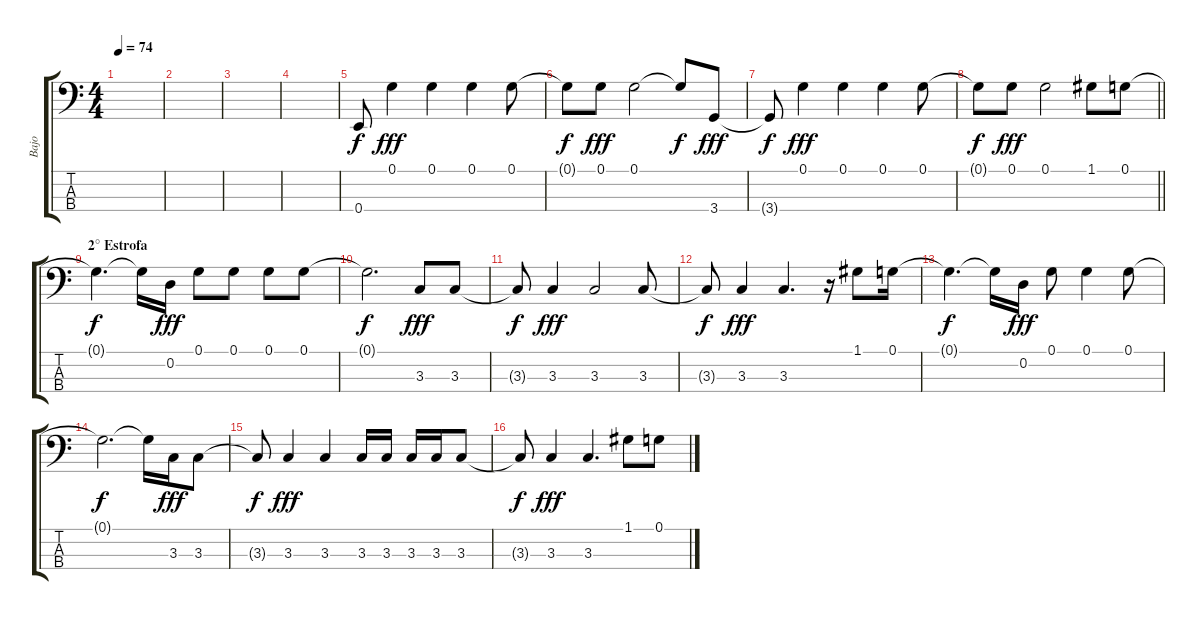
\track ("Bajo" "Bajo") {instrument electricbassfinger}
\staff {score tabs}
\tuning (G2 D2 A1 E1) {hide}
\ts (4 4)
\tempo 74
\clef f4
\ks c
|
|
|
|
0.4.8 0.1.4{dy fff} 0.1.4 0.1.4 0.1.8 |
0.1{t}.8{dy f} 0.1.8{dy fff} 0.1.2 0.1{t}.8{dy f} 3.4.8{dy fff} |
3.4{t}.8{dy f} 0.1.4{dy fff} 0.1.4 0.1.4 0.1.8 |
\barLineRight lightlight
0.1{t}.8{dy f} 0.1.8{dy fff} 0.1.2 1.1.8 0.1.8 |
\section ("" "2° Estrofa")
0.1{t}.4{d dy f} 0.1{t}.16 0.2.16{dy fff} 0.1.8 0.1.8 0.1.8 0.1.8 |
0.1{t}.2{d dy f} 3.3.8{dy fff} 3.3.8 |
3.3{t}.8{dy f} 3.3.4{dy fff} 3.3.2 3.3.8 |
3.3{t}.8{dy f} 3.3.4{dy fff} 3.3.4{d} r.16 1.1.8 0.1.16 |
0.1{t}.4{d dy f} 0.1{t}.16 0.2.16{dy fff} 0.1.8 0.1.4 0.1.8 |
0.1{t}.2{d dy f} 0.1{t}.16 3.3.16{dy fff} 3.3.8 |
3.3{t}.8{dy f} 3.3.4{dy fff} 3.3.4 3.3.16 3.3.16 3.3.16 3.3.16 3.3.8 |
3.3{t}.8{dy f} 3.3.4{dy fff} 3.3.4{d} 1.1.8 0.1.8
